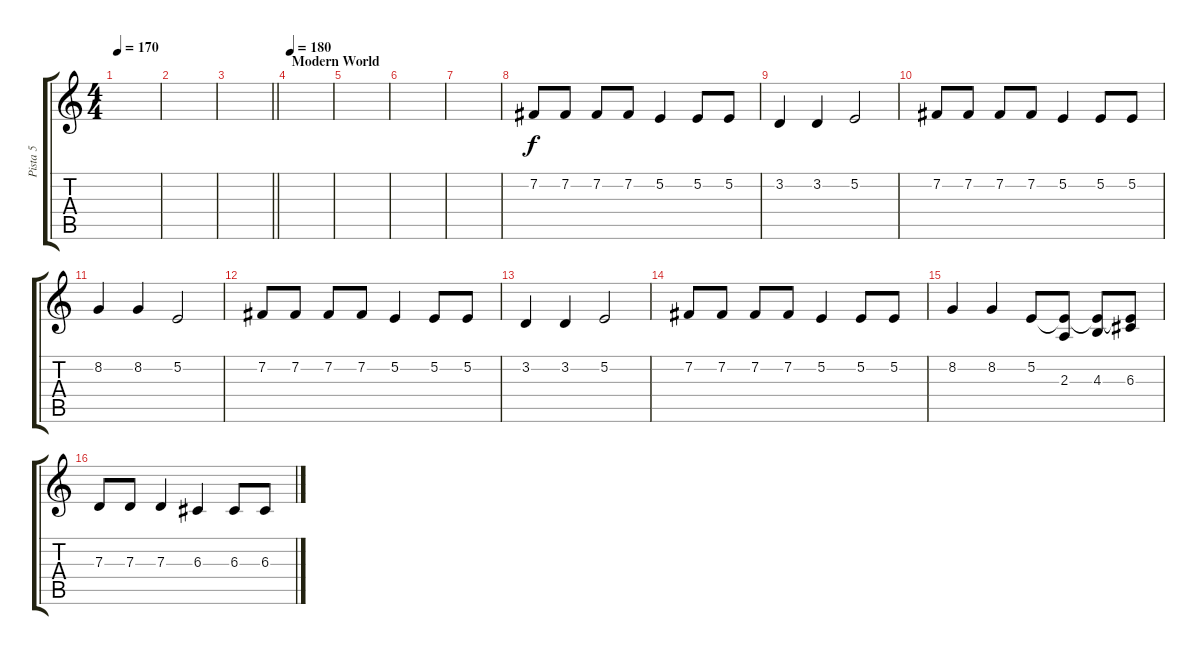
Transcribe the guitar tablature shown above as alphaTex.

\track ("Pista 5" "Pista 5") {instrument electricgrandpiano}
\staff {score tabs}
\tuning (E4 B3 G3 D3 A2 E2) {hide}
\ts (4 4)
\tempo 170
\clef g2
\ks c
|
|
\barLineRight lightlight
|
\section ("" "Modern World")
\tempo 180
|
|
|
|
7.2.8 7.2.8 7.2.8 7.2.8 5.2.4 5.2.8 5.2.8 |
3.2.4 3.2.4 5.2.2 |
7.2.8 7.2.8 7.2.8 7.2.8 5.2.4 5.2.8 5.2.8 |
8.2.4 8.2.4 5.2.2 |
7.2.8 7.2.8 7.2.8 7.2.8 5.2.4 5.2.8 5.2.8 |
3.2.4 3.2.4 5.2.2 |
7.2.8 7.2.8 7.2.8 7.2.8 5.2.4 5.2.8 5.2.8 |
8.2.4 8.2.4 5.2.8 (5.2{t} 2.3).8 (5.2{t} 4.3).8 (5.2{t} 6.3).8 |
7.3.8 7.3.8 7.3.4 6.3.4 6.3.8 6.3.8
